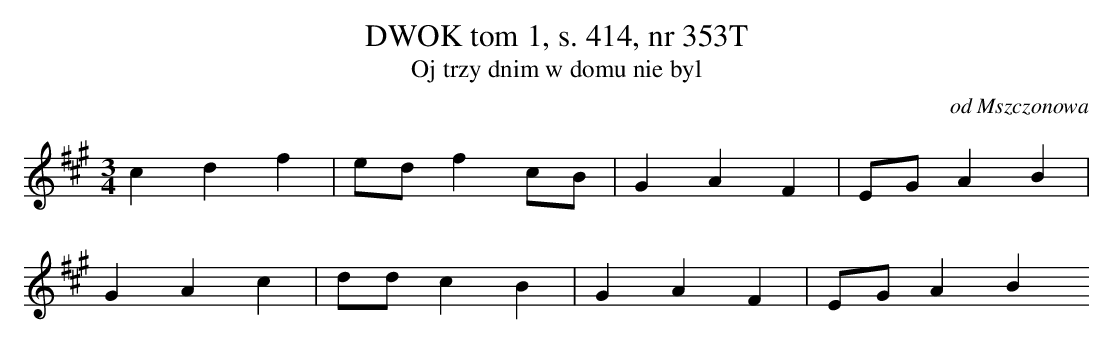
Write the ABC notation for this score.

X:1
T: DWOK tom 1, s. 414, nr 353T
T: Oj trzy dnim w domu nie byl
O: od Mszczonowa
M: 3/4
L: 1/8
K: A
c2d2f2 | edf2cB | G2A2F2 | EGA2B2 |
G2A2c2 | ddc2B2 | G2A2F2 | EGA2B2
